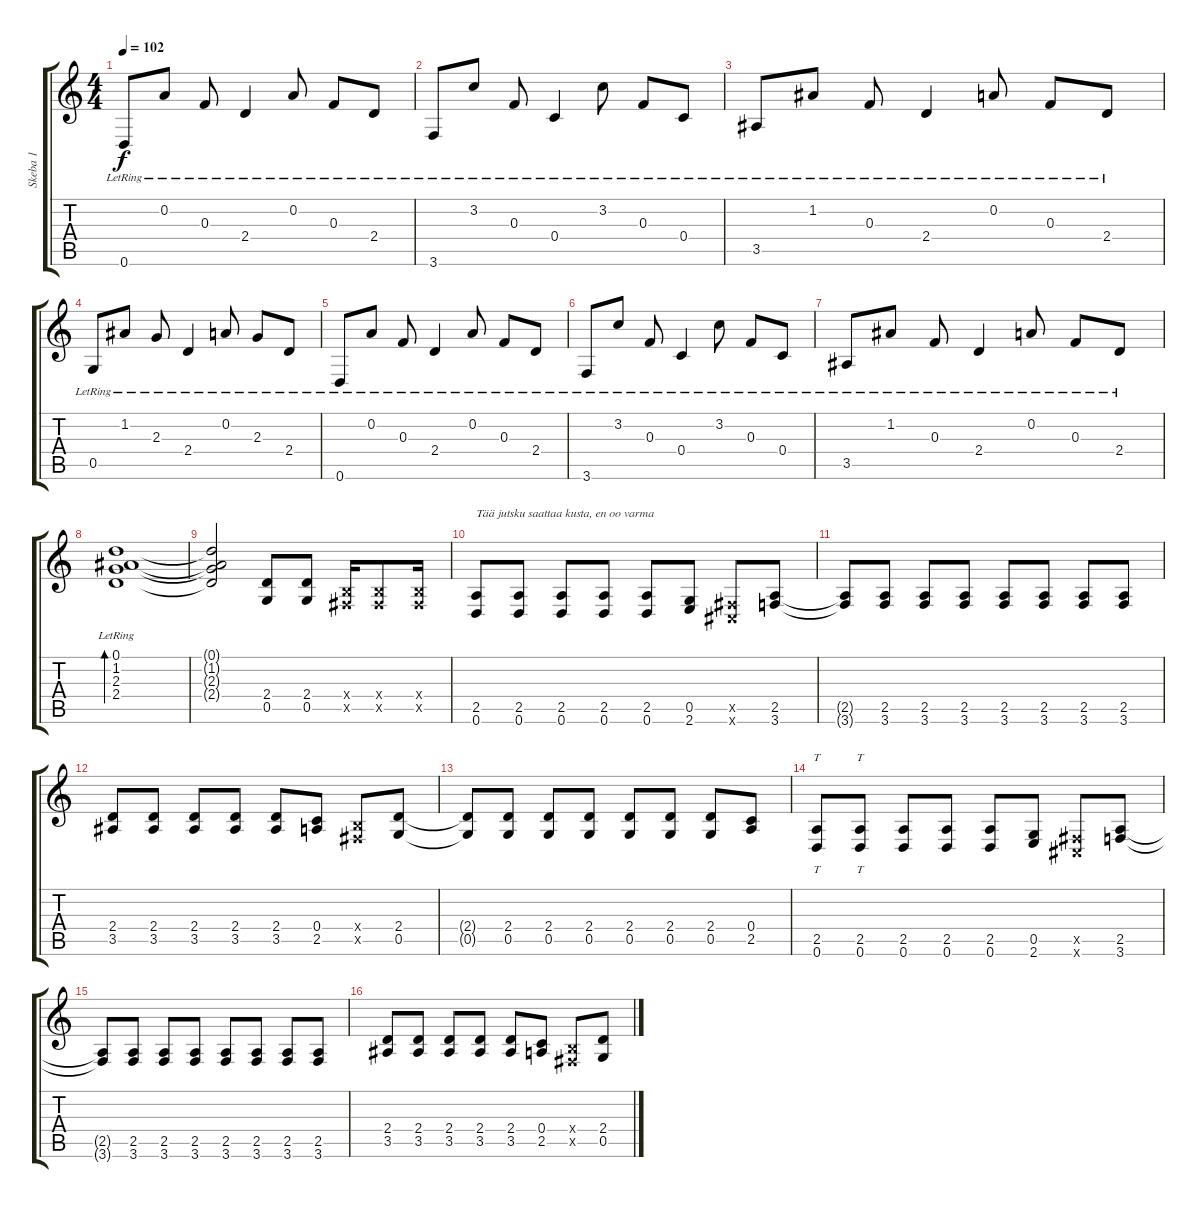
\track ("Skeba 1" "Skeba 1") {instrument distortionguitar}
\staff {score tabs}
\tuning (D4 A3 F3 C3 G2 D2) {hide}
\ts (4 4)
\tempo 102
\clef g2
\ks c
0.6{lr}.8{dy f} 0.2{lr}.8 0.3{lr}.8 2.4{lr}.4 0.2{lr}.8 0.3{lr}.8 2.4{lr}.8 |
3.6{lr}.8 3.2{lr}.8 0.3{lr}.8 0.4{lr}.4 3.2{lr}.8 0.3{lr}.8 0.4{lr}.8 |
3.5{lr}.8 1.2{lr}.8 0.3{lr}.8 2.4{lr}.4 0.2{lr}.8 0.3{lr}.8 2.4{lr}.8 |
0.5{lr}.8 1.2{lr}.8 2.3{lr}.8 2.4{lr}.4 0.2{lr}.8 2.3{lr}.8 2.4{lr}.8 |
0.6{lr}.8 0.2{lr}.8 0.3{lr}.8 2.4{lr}.4 0.2{lr}.8 0.3{lr}.8 2.4{lr}.8 |
3.6{lr}.8 3.2{lr}.8 0.3{lr}.8 0.4{lr}.4 3.2{lr}.8 0.3{lr}.8 0.4{lr}.8 |
3.5{lr}.8 1.2{lr}.8 0.3{lr}.8 2.4{lr}.4 0.2{lr}.8 0.3{lr}.8 2.4{lr}.8 |
(0.1{lr} 1.2{lr} 2.3{lr} 2.4{lr}).1{bd 120} |
(0.1{t} 1.2{t} 2.3{t} 2.4{t}).2 (2.4 0.5).8{instrument distortionguitar} (2.4 0.5).8 (-1.4{x} -1.5{x}).16 (-1.4{x} -1.5{x}).8 (-1.4{x} -1.5{x}).16 |
(2.5 0.6).8{txt "Tää jutsku saattaa kusta, en oo varma"} (2.5 0.6).8 (2.5 0.6).8 (2.5 0.6).8 (2.5 0.6).8 (0.5 2.6).8 (-1.5{x} -1.6{x}).8 (2.5 3.6).8 |
(2.5{t} 3.6{t}).8 (2.5 3.6).8 (2.5 3.6).8 (2.5 3.6).8 (2.5 3.6).8 (2.5 3.6).8 (2.5 3.6).8 (2.5 3.6).8 |
(2.4 3.5).8 (2.4 3.5).8 (2.4 3.5).8 (2.4 3.5).8 (2.4 3.5).8 (0.4 2.5).8 (-1.4{x} -1.5{x}).8 (2.4 0.5).8 |
(2.4{t} 0.5{t}).8 (2.4 0.5).8 (2.4 0.5).8 (2.4 0.5).8 (2.4 0.5).8 (2.4 0.5).8 (2.4 0.5).8 (0.4 2.5).8 |
(2.5 0.6).8{tt} (2.5 0.6).8{tt} (2.5 0.6).8 (2.5 0.6).8 (2.5 0.6).8 (0.5 2.6).8 (-1.5{x} -1.6{x}).8 (2.5 3.6).8 |
(2.5{t} 3.6{t}).8 (2.5 3.6).8 (2.5 3.6).8 (2.5 3.6).8 (2.5 3.6).8 (2.5 3.6).8 (2.5 3.6).8 (2.5 3.6).8 |
(2.4 3.5).8 (2.4 3.5).8 (2.4 3.5).8 (2.4 3.5).8 (2.4 3.5).8 (0.4 2.5).8 (-1.4{x} -1.5{x}).8 (2.4 0.5).8
